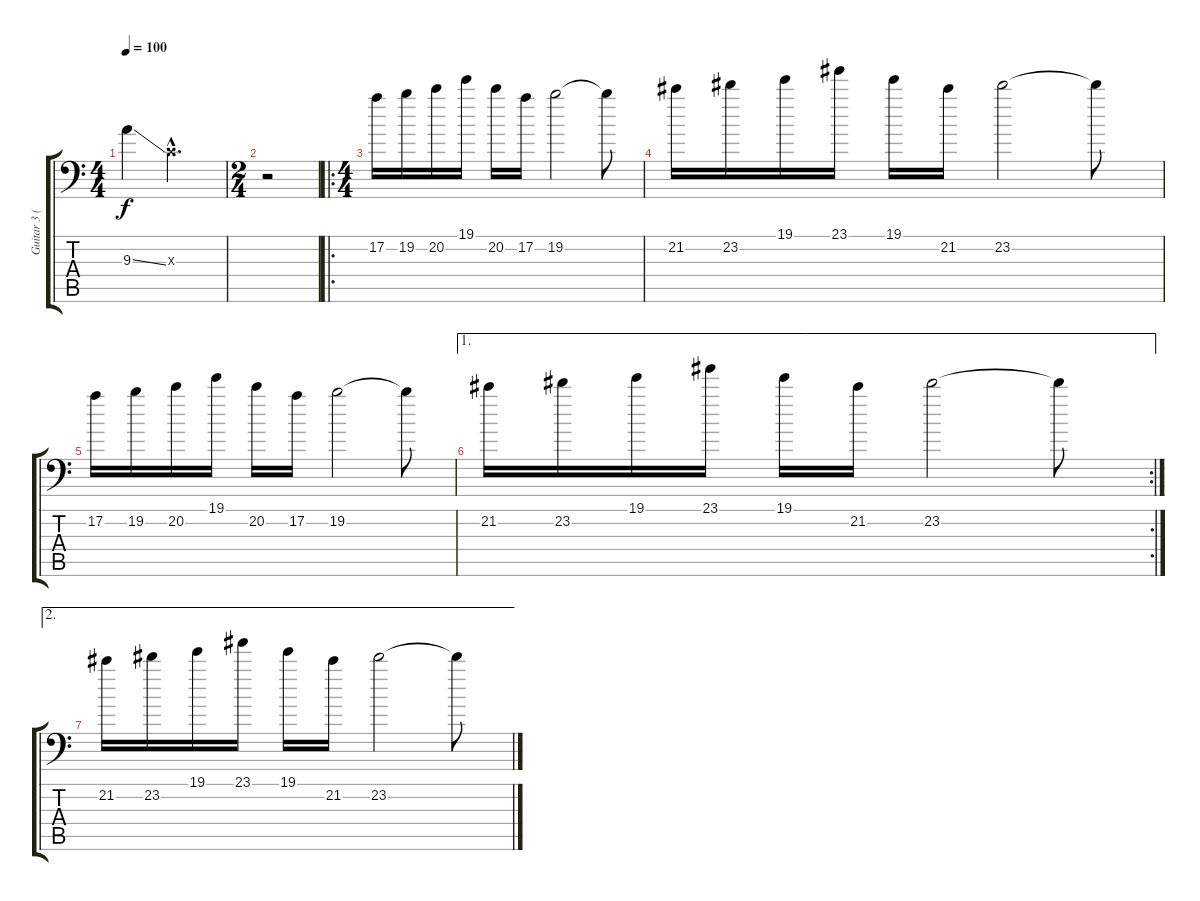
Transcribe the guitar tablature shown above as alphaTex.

\track ("Guitar 3 (Harmony)" "Guitar 3 (") {instrument distortionguitar}
\staff {score tabs}
\tuning (A3 E3 C3 G2 D2 A1) {hide}
\ts (4 4)
\tempo 100
\clef f4
\ks c
9.3{ss}.4{dy f} 0.3{hac x}.2{d} |
\ts (2 4)
r.2 |
\ro
\ts (4 4)
17.2.16 19.2.16 20.2.16 19.1.16 20.2.16 17.2.16 19.2.2 19.2{t}.8 |
21.2.16 23.2.16 19.1.16 23.1.16 19.1.16 21.2.16 23.2.2 23.2{t}.8 |
17.2.16 19.2.16 20.2.16 19.1.16 20.2.16 17.2.16 19.2.2 19.2{t}.8 |
\ae 1
\rc 2
21.2.16 23.2.16 19.1.16 23.1.16 19.1.16 21.2.16 23.2.2 23.2{t}.8 |
\ae 2
21.2.16 23.2.16 19.1.16 23.1.16 19.1.16 21.2.16 23.2.2 23.2{t}.8
